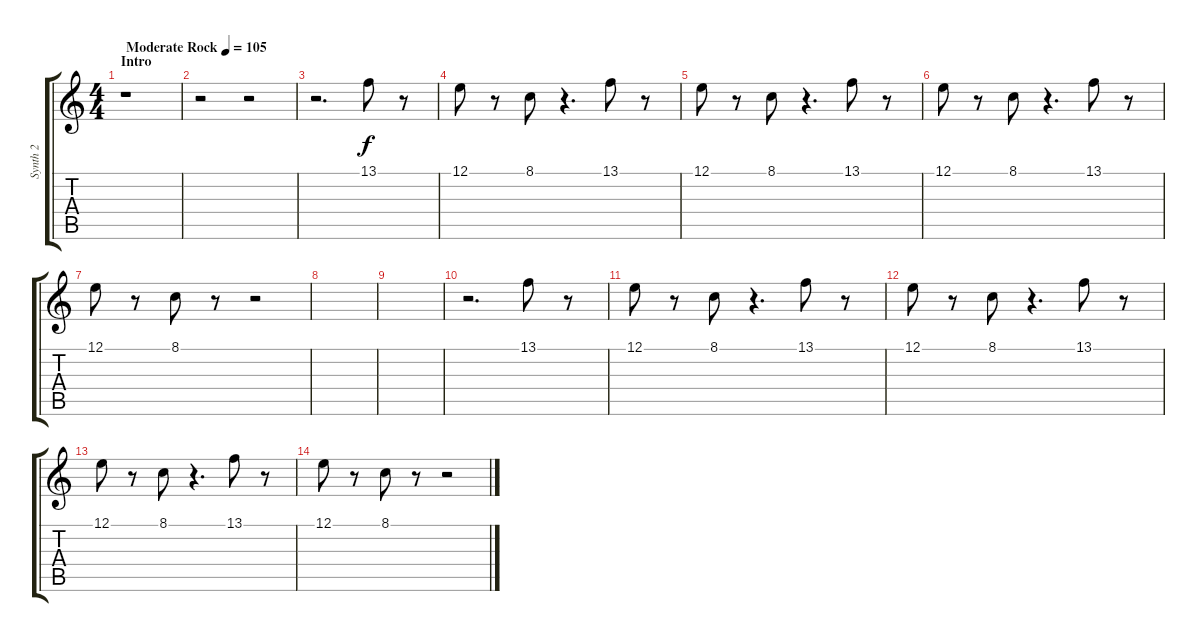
\track ("Synth 2" "Synth 2") {instrument stringensemble1}
\staff {score tabs}
\tuning (E4 B3 G3 D3 A2 E2) {hide}
\ts (4 4)
\section ("" "Intro")
\tempo (105 "Moderate Rock")
\clef g2
\ks c
r.1{dy f volume 0 instrument stringensemble1} |
r.2{volume 10} r.2 |
r.2{d} 13.1.8 r.8 |
12.1.8 r.8 8.1.8 r.4{d} 13.1.8 r.8 |
12.1.8 r.8 8.1.8 r.4{d} 13.1.8 r.8 |
12.1.8 r.8 8.1.8 r.4{d} 13.1.8 r.8 |
12.1.8 r.8 8.1.8 r.8 r.2 |
|
|
r.2{d} 13.1.8 r.8 |
12.1.8 r.8 8.1.8 r.4{d} 13.1.8 r.8 |
12.1.8 r.8 8.1.8 r.4{d} 13.1.8 r.8 |
12.1.8 r.8 8.1.8 r.4{d} 13.1.8 r.8 |
12.1.8 r.8 8.1.8 r.8 r.2
